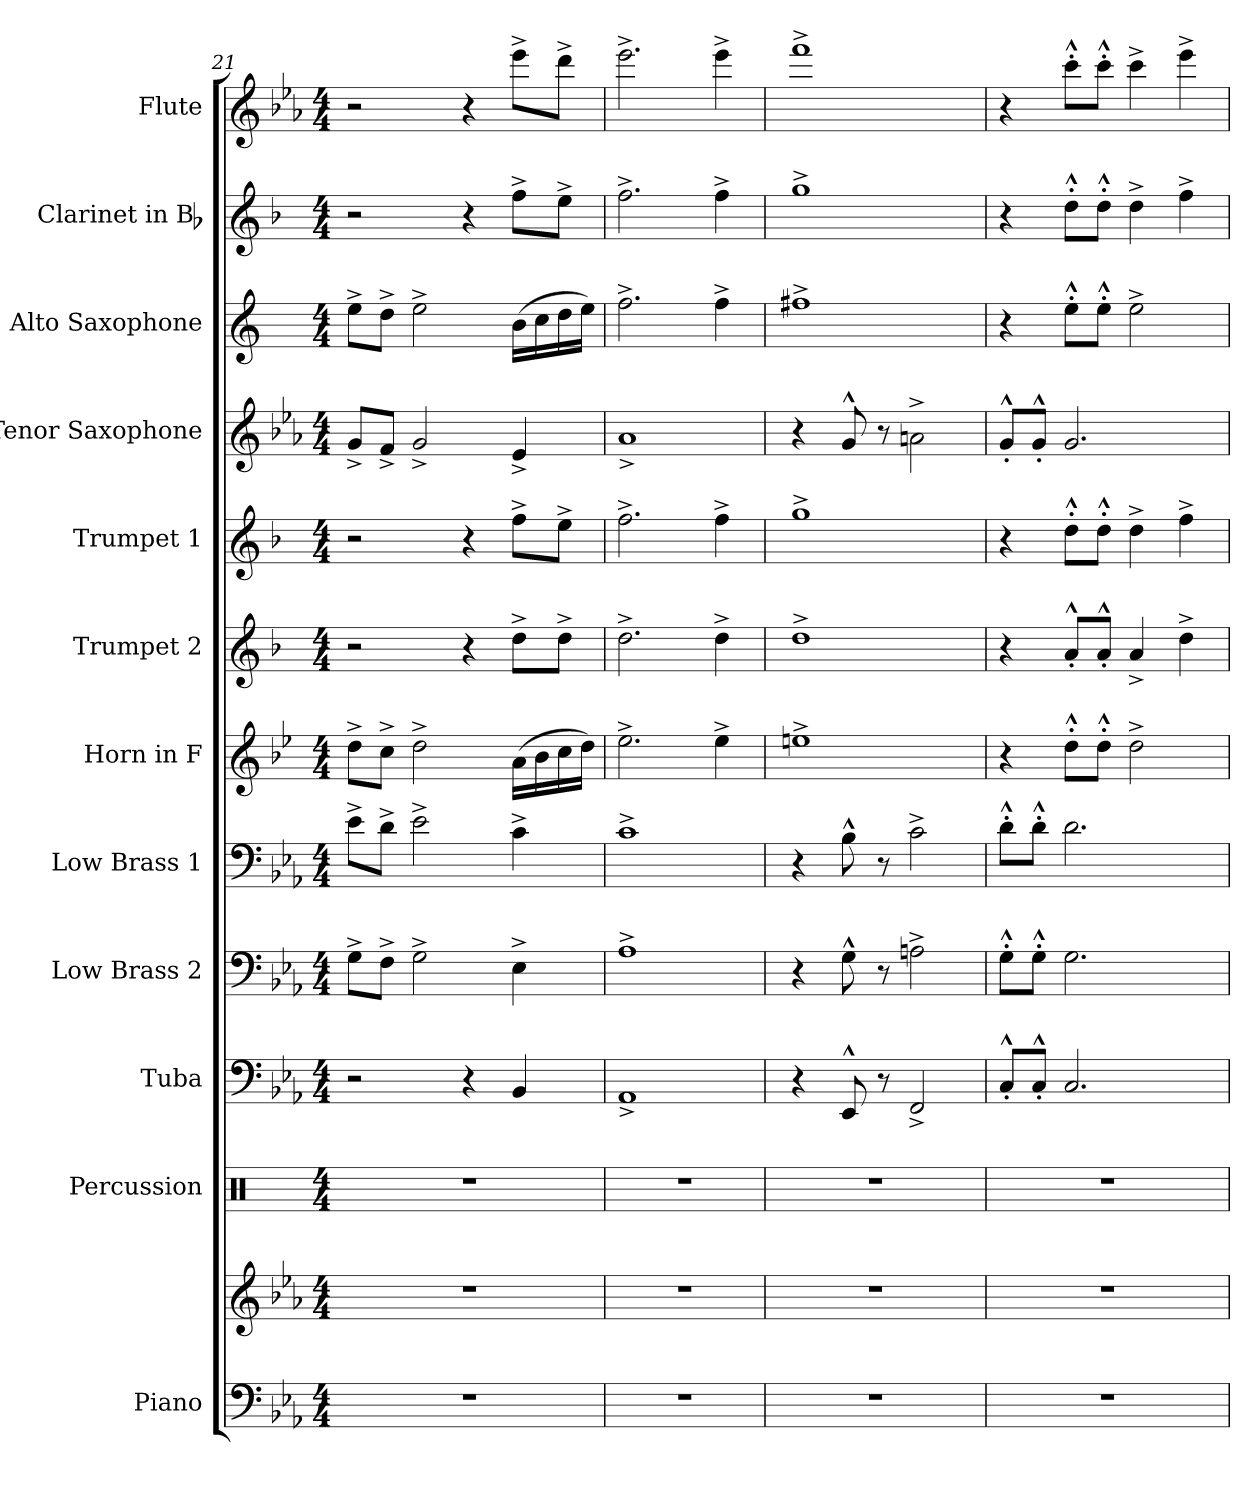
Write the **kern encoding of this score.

**kern	**kern	**kern	**kern	**kern	**kern	**kern	**kern	**kern	**kern	**kern	**kern	**kern
*part12	*part12	*part11	*part10	*part9	*part8	*part7	*part6	*part5	*part4	*part3	*part2	*part1
*staff13	*staff12	*staff11	*staff10	*staff9	*staff8	*staff7	*staff6	*staff5	*staff4	*staff3	*staff2	*staff1
*I"Piano	*	*I"Percussion	*I"Tuba	*I"Low Brass 2	*I"Low Brass 1	*I"Horn in F	*I"Trumpet 2	*I"Trumpet 1	*I"Tenor Saxophone	*I"Alto Saxophone	*I"Clarinet in Bb	*I"Flute
*I'Pno.	*	*I'Perc.	*I'Tba.	*I'LB 2	*I'LB 1	*I'Hn.	*I'Tpt.	*I'Tpt.	*I'Ten. Sax.	*I'Alto Sax.	*I'Cl.	*I'Fl.
*clefF4	*clefG2	*clefX	*clefF4	*clefF4	*clefF4	*clefG2	*clefG2	*clefG2	*clefG2	*clefG2	*clefG2	*clefG2
*	*	*	*	*	*	*ITrd4c7	*ITrd1c2	*ITrd1c2	*ITrd8c14	*ITrd5c9	*ITrd1c2	*
*k[b-e-a-]	*k[b-e-a-]	*k[]	*k[b-e-a-]	*k[b-e-a-]	*k[b-e-a-]	*k[b-e-a-]	*k[b-e-a-]	*k[b-e-a-]	*k[b-e-a-]	*k[b-e-a-]	*k[b-e-a-]	*k[b-e-a-]
*E-:	*E-:	*C:	*E-:	*E-:	*E-:	*E-:	*E-:	*E-:	*E-:	*E-:	*E-:	*E-:
*M4/4	*M4/4	*M4/4	*M4/4	*M4/4	*M4/4	*M4/4	*M4/4	*M4/4	*M4/4	*M4/4	*M4/4	*M4/4
=21	=21	=21	=21	=21	=21	=21	=21	=21	=21	=21	=21	=21
1r	1r	1r	2r	8G^i\L	8e-^i\L	8g^i\L	2r	2r	8G^i/L	8g^i\L	2r	2r
.	.	.	.	8F^i\J	8d^i\J	8f^i\J	.	.	8F^i/J	8f^i\J	.	.
.	.	.	.	2G^i\	2e-^i\	2g^i\	.	.	2G^i/	2g^i\	.	.
.	.	.	4r	.	.	.	4r	4r	.	.	4r	4r
.	.	.	4BB-i/	4E-^i\	4c^i\	(16di\LL	8cc^i\L	8ee-^i\L	4E-^i/	(16di\LL	8ee-^i\L	8eee-^i\L
.	.	.	.	.	.	16e-i\	.	.	.	16e-i\	.	.
.	.	.	.	.	.	16fi\	8cc^i\J	8dd^i\J	.	16fi\	8dd^i\J	8ddd^i\J
.	.	.	.	.	.	16gi\JJ)	.	.	.	16gi\JJ)	.	.
=22	=22	=22	=22	=22	=22	=22	=22	=22	=22	=22	=22	=22
1r	1r	1r	1AA-^i	1A-^i	1c^i	2.a-^i\	2.cc^i\	2.ee-^i\	1A-^i	2.a-^i\	2.ee-^i\	2.eee-^i\
.	.	.	.	.	.	4a-^i\	4cc^i\	4ee-^i\	.	4a-^i\	4ee-^i\	4eee-^i\
=23	=23	=23	=23	=23	=23	=23	=23	=23	=23	=23	=23	=23
1r	1r	1r	4r	4r	4r	1an^i	1cc^i	1ff^i	4r	1an^i	1ff^i	1fff^i
.	.	.	8EE-^^i/	8G^^i\	8B-^^i\	.	.	.	8G^^i/	.	.	.
.	.	.	8r	8r	8r	.	.	.	8r	.	.	.
.	.	.	2FF^i/	2An^i\	2c^i\	.	.	.	2An^i\	.	.	.
=24	=24	=24	=24	=24	=24	=24	=24	=24	=24	=24	=24	=24
1r	1r	1r	8C'^^i/L	8G'^^i\L	8d'^^i\L	4r	4r	4r	8G'^^i/L	4r	4r	4r
.	.	.	8C'^^i/J	8G'^^i\J	8d'^^i\J	.	.	.	8G'^^i/J	.	.	.
.	.	.	2.Ci/	2.Gi\	2.di\	8g'^^i\L	8g'^^i/L	8cc'^^i\L	2.Gi/	8g'^^i\L	8cc'^^i\L	8ccc'^^i\L
.	.	.	.	.	.	8g'^^i\J	8g'^^i/J	8cc'^^i\J	.	8g'^^i\J	8cc'^^i\J	8ccc'^^i\J
.	.	.	.	.	.	2g^i\	4g^i/	4cc^i\	.	2g^i\	4cc^i\	4ccc^i\
.	.	.	.	.	.	.	4cc^i\	4ee-^i\	.	.	4ee-^i\	4eee-^i\
=	=	=	=	=	=	=	=	=	=	=	=	=
*-	*-	*-	*-	*-	*-	*-	*-	*-	*-	*-	*-	*-
